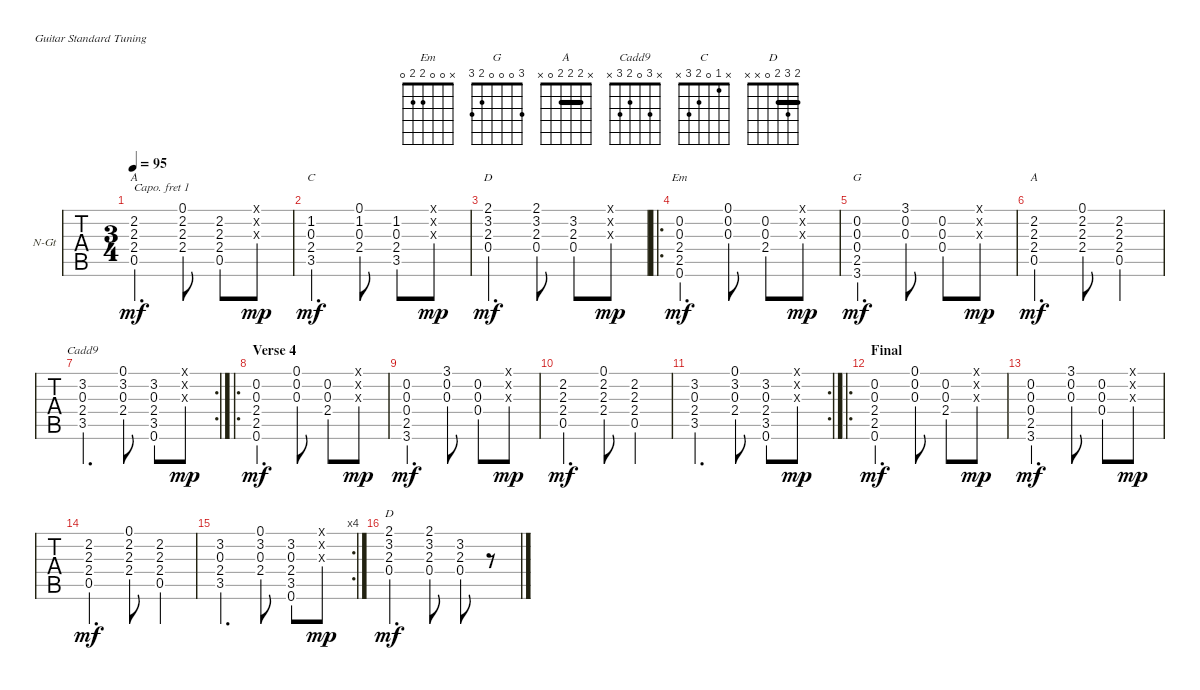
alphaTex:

\bracketExtendMode groupsimilarinstruments
\firstSystemTrackNameOrientation horizontal
\otherSystemsTrackNameOrientation horizontal
\track ("Guitar" "N-Gt") {instrument acousticguitarnylon}
\staff {tabs}
\capo 1
\tuning (E4 B3 G3 D3 A2 E2)
\chord ("Em" x 0 0 2 2 0)
\chord ("G" 3 0 0 0 2 3)
\chord ("A" x 2 2 2 0 x) {barre (2 2)}
\chord ("Cadd9" x 3 0 2 3 x)
\chord ("C" x 1 0 2 3 x)
\chord ("D" 2 3 2 0 x x) {barre 2}
\ts (3 4)
\tempo 95
\clef g2
\ks c
(0.5 2.4 2.3 2.2).4{d ch "A" dy mf} (2.4 2.3 0.1 2.2).8 (0.5 2.4 2.3 2.2).8 (0.1{x} 0.3{x} 0.2{x}).8{dy mp} |
(3.5 2.4 0.3 1.2).4{d ch "C" dy mf} (2.4 0.3 1.2 0.1).8 (2.4 0.3 1.2 3.5).8 (0.1{x} 0.3{x} 0.2{x}).8{dy mp} |
(0.4 2.3 3.2 2.1).4{d ch "D" dy mf} (0.4 2.3 3.2 2.1).8 (0.4 2.3 3.2).8 (0.1{x} 0.3{x} 0.2{x}).8{dy mp} |
\ro
(0.6 2.5 2.4 0.3 0.2).4{d ch "Em" dy mf} (0.1 0.2 0.3).8 (0.3 0.2 2.4).8 (0.1{x} 0.3{x} 0.2{x}).8{dy mp} |
(3.6 2.5 0.4 0.3 0.2).4{d ch "G" dy mf} (0.3 0.2 3.1).8 (0.4 0.3 0.2).8 (0.1{x} 0.3{x} 0.2{x}).8{dy mp} |
(0.5 2.4 2.3 2.2).4{d ch "A" dy mf} (2.4 2.3 0.1 2.2).8 (0.5 2.4 2.3 2.2).4 |
\rc 2
(3.5 2.4 0.3 3.2).4{d ch "Cadd9"} (2.4 0.3 3.2 0.1).8 (2.4 0.3 3.2 3.5 0.6).8 (0.1{x} 0.3{x} 0.2{x}).8{dy mp} |
\ro
\section ("" "Verse 4")
(0.6 2.5 2.4 0.3 0.2).4{d dy mf} (0.1 0.2 0.3).8 (0.3 0.2 2.4).8 (0.1{x} 0.3{x} 0.2{x}).8{dy mp} |
(3.6 2.5 0.4 0.3 0.2).4{d dy mf} (0.3 0.2 3.1).8 (0.4 0.3 0.2).8 (0.1{x} 0.3{x} 0.2{x}).8{dy mp} |
(0.5 2.4 2.3 2.2).4{d dy mf} (2.4 2.3 0.1 2.2).8 (0.5 2.4 2.3 2.2).4 |
\rc 2
(3.5 2.4 0.3 3.2).4{d} (2.4 0.3 3.2 0.1).8 (2.4 0.3 3.2 3.5 0.6).8 (0.1{x} 0.3{x} 0.2{x}).8{dy mp} |
\ro
\section ("" "Final")
(0.6 2.5 2.4 0.3 0.2).4{d dy mf} (0.1 0.2 0.3).8 (0.3 0.2 2.4).8 (0.1{x} 0.3{x} 0.2{x}).8{dy mp} |
(3.6 2.5 0.4 0.3 0.2).4{d dy mf} (0.3 0.2 3.1).8 (0.4 0.3 0.2).8 (0.1{x} 0.3{x} 0.2{x}).8{dy mp} |
(0.5 2.4 2.3 2.2).4{d dy mf} (2.4 2.3 0.1 2.2).8 (0.5 2.4 2.3 2.2).4 |
\rc 4
(3.5 2.4 0.3 3.2).4{d} (2.4 0.3 3.2 0.1).8 (2.4 0.3 3.2 3.5 0.6).8 (0.1{x} 0.3{x} 0.2{x}).8{dy mp} |
(0.4 2.3 3.2 2.1).4{d ch "D" dy mf} (0.4 2.3 3.2 2.1).8 (0.4 2.3 3.2).8 r.8
